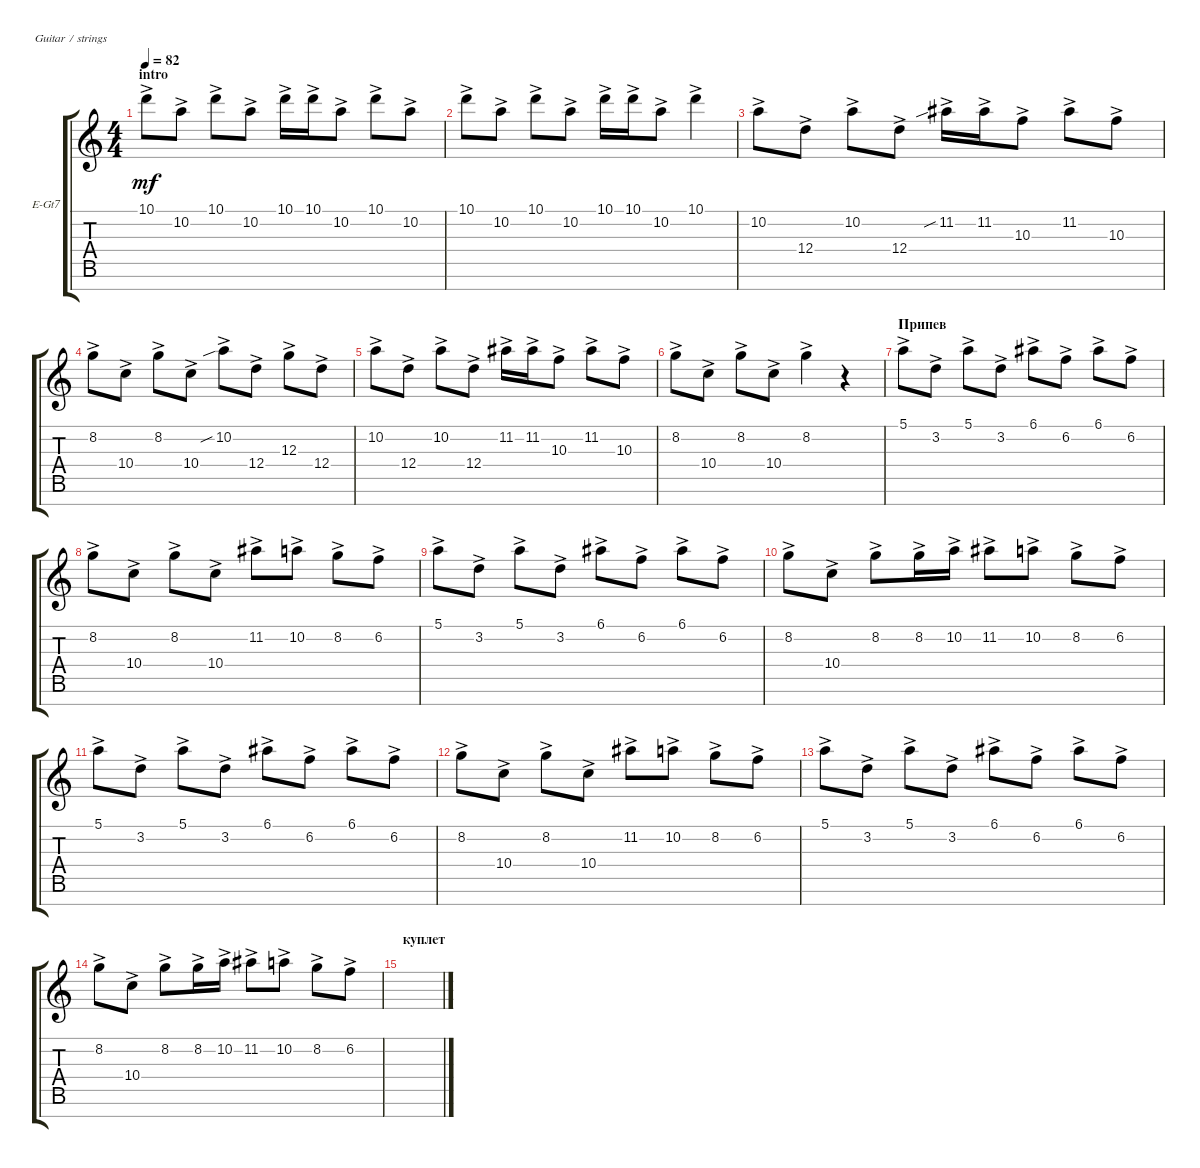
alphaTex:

\defaultSystemsLayout 4
\bracketExtendMode groupsimilarinstruments
\firstSystemTrackNameOrientation horizontal
\otherSystemsTrackNameOrientation horizontal
\track ("Electric Guitar" "E-Gt7") {instrument electricguitarclean}
\staff {score tabs}
\tuning (E4 B3 G3 D3 A2 E2 B1)
\ts (4 4)
\section ("" "intro")
\tempo 82
\clef g2
\scale
0.485477
\ks c
10.1{ac}.8{dy mf instrument electricguitarclean} 10.2{ac}.8 10.1{ac}.8 10.2{ac}.8 10.1{ac}.16 10.1{ac}.16 10.2{ac}.8 10.1{ac}.8 10.2{ac}.8 |
\scale
0.257261 10.1{ac}.8 10.2{ac}.8 10.1{ac}.8 10.2{ac}.8 10.1{ac}.16 10.1{ac}.16 10.2{ac}.8 10.1{ac}.4 |
\scale
0.257261 10.2{ac}.8 12.4{ac}.8 10.2{ac}.8 12.4{ac}.8 11.2{sib ac}.16 11.2{ac}.16 10.3{ac}.8 11.2{ac}.8 10.3{ac}.8 |
\scale
0.333333 8.2{ac}.8 10.4{ac}.8 8.2{ac}.8 10.4{ac}.8 10.2{sib ac}.8 12.4{ac}.8 12.3{ac}.8 12.4{ac}.8 |
\scale
0.333333 10.2{ac}.8 12.4{ac}.8 10.2{ac}.8 12.4{ac}.8 11.2{ac}.16 11.2{ac}.16 10.3{ac}.8 11.2{ac}.8 10.3{ac}.8 |
\scale
0.333333 8.2{ac}.8 10.4{ac}.8 8.2{ac}.8 10.4{ac}.8 8.2{ac}.4 r.4 |
\section ("" "Припев")
\scale
0.333333 5.1{ac}.8 3.2{ac}.8 5.1{ac}.8 3.2{ac}.8 6.1{ac}.8 6.2{ac}.8 6.1{ac}.8 6.2{ac}.8 |
\scale
0.333333 8.2{ac}.8 10.4{ac}.8 8.2{ac}.8 10.4{ac}.8 11.2{ac}.8 10.2{ac}.8 8.2{ac}.8 6.2{ac}.8 |
\scale
0.333333 5.1{ac}.8 3.2{ac}.8 5.1{ac}.8 3.2{ac}.8 6.1{ac}.8 6.2{ac}.8 6.1{ac}.8 6.2{ac}.8 |
\scale
0.333333 8.2{ac}.8 10.4{ac}.8 8.2{ac}.8 8.2{ac}.16 10.2{ac}.16 11.2{ac}.8 10.2{ac}.8 8.2{ac}.8 6.2{ac}.8 |
\scale
0.333333 5.1{ac}.8 3.2{ac}.8 5.1{ac}.8 3.2{ac}.8 6.1{ac}.8 6.2{ac}.8 6.1{ac}.8 6.2{ac}.8 |
\scale
0.333333 8.2{ac}.8 10.4{ac}.8 8.2{ac}.8 10.4{ac}.8 11.2{ac}.8 10.2{ac}.8 8.2{ac}.8 6.2{ac}.8 |
\scale
0.333333 5.1{ac}.8 3.2{ac}.8 5.1{ac}.8 3.2{ac}.8 6.1{ac}.8 6.2{ac}.8 6.1{ac}.8 6.2{ac}.8 |
\scale
0.333333 8.2{ac}.8 10.4{ac}.8 8.2{ac}.8 8.2{ac}.16 10.2{ac}.16 11.2{ac}.8 10.2{ac}.8 8.2{ac}.8 6.2{ac}.8 |
\section ("" "куплет")
\scale
0.333333 |
\scale
0.333333
